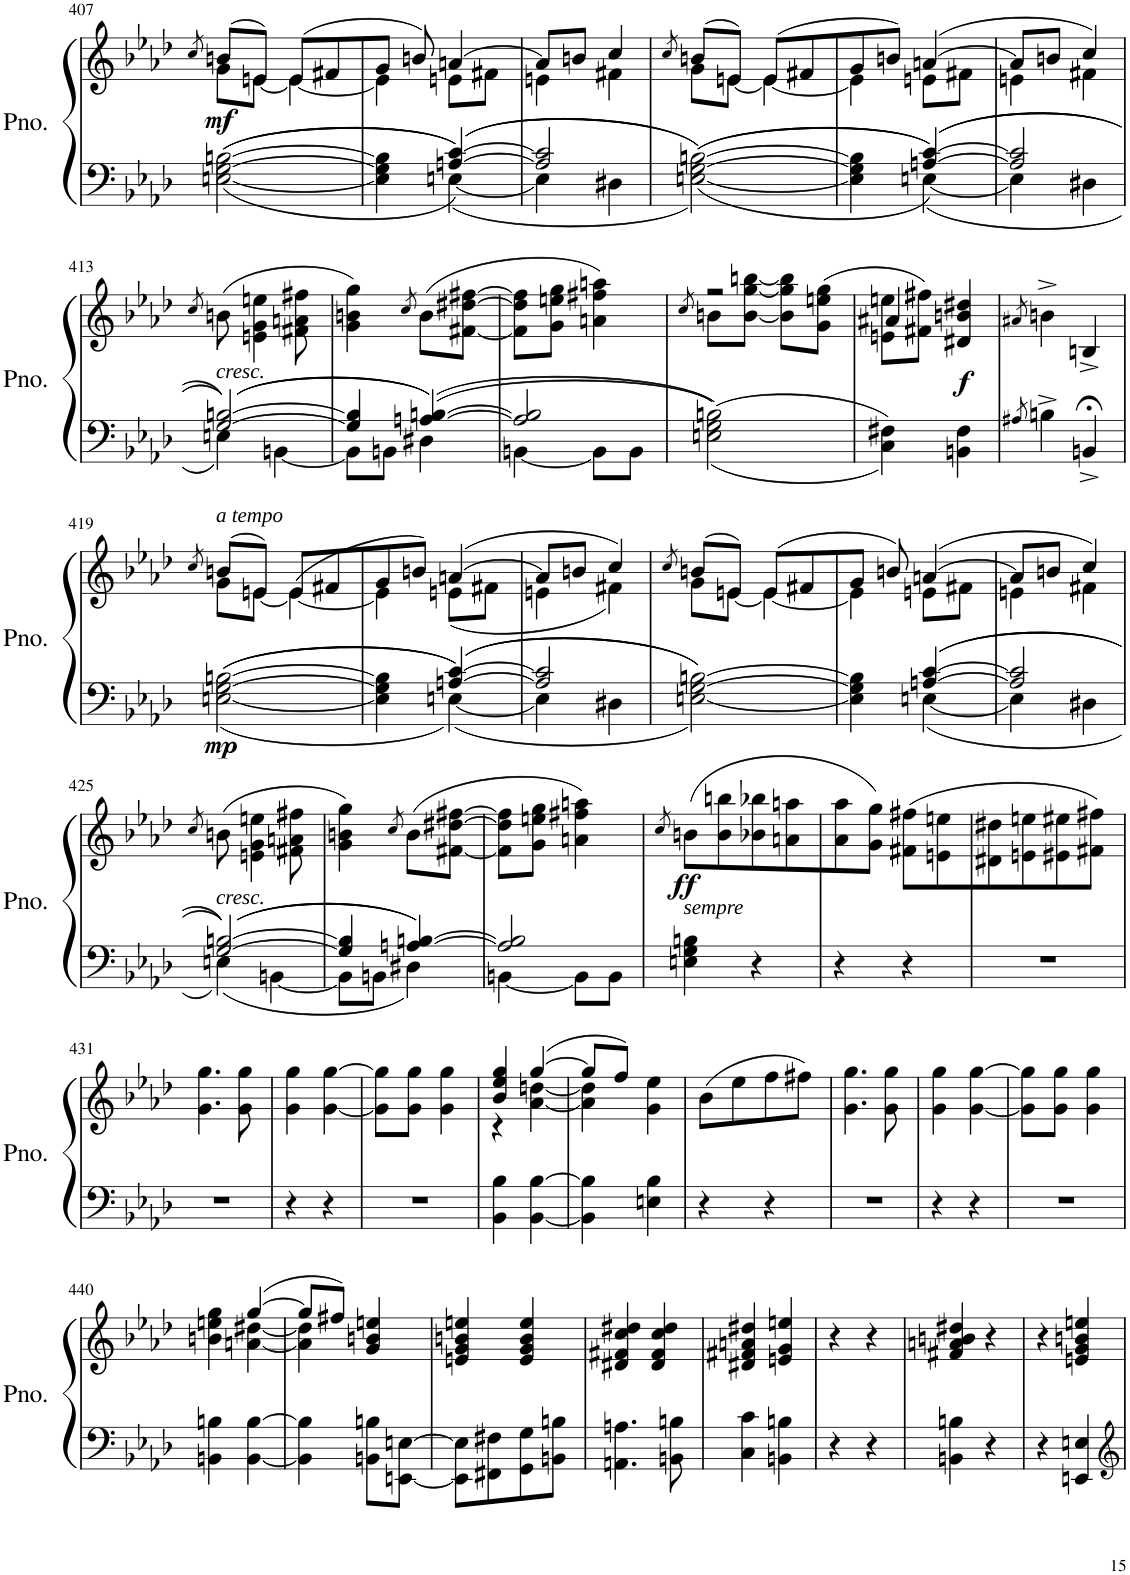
**kern	**kern	**dynam
*part1	*part1	*part1
*staff2	*staff1	*staff1/2
*I"Piano	*	*
*I'Pno.	*	*
!!LO:PB:g=z
*clefF4	*clefG2	*
*k[b-e-a-d-]	*k[b-e-a-d-]	*
*M2/4	*M2/4	*
=407	=407	=407
.	8qcc/	.
*	*^	*
!	!	!	!LO:DY:b
[2En\ [2G\ [2Bn\	(8bn/L	8g\L	mf
.	8en/J)	[8e\J	.
.	(8e/L	4e\_	.
.	8f#X/	.	.
=408	=408	=408	=408
*^	*	*	*
4E\] 4G\] 4B\]	4ryy	8g/J	4e\]	.
.	.	8bn/)	.	.
[4An/ [4c/	[4En\	[4an/	8en\L	.
.	.	.	8f#X\J	.
=409	=409	=409	=409	=409
2A/] 2c/]	4E\]	8a/L]	4en\	.
.	.	8bn/J	.	.
.	4D#X\	4cc/	4f#X\	.
*v	*v	*	*	*
=410	=410	=410	=410
.	8qcc/	.	.
[2En\ [2G\ [2Bn\	(8bn/L	8g\L	.
.	8en/J)	[8e\J	.
.	(8e/L	4e\_	.
.	8f#X/	.	.
=411	=411	=411	=411
*^	*	*	*
4E\] 4G\] 4B\]	4ryy	8g/	4e\]	.
.	.	8bn/J)	.	.
[4An/ [4c/	[4En\	([4an/	8en\L	.
.	.	.	8f#X\J	.
=412	=412	=412	=412	=412
2A/] 2c/]	4E\]	8a/L]	4en\	.
.	.	8bn/J	.	.
.	4D#X\	4cc/)	4f#X\	.
*	*	*v	*v	*
!!LO:LB:g=z
=413	=413	=413	=413
.	.	8qcc/	.
!LO:TX:a:i:t=cresc.	!	!	!
[2G/ [2Bn/	4En\	(>8bn\	.
.	.	4en\ 4g\ 4een\	.
.	[4BBn\	.	.
.	.	8f#X\ 8an\ 8ff#X\	.
=414	=414	=414	=414
4G/] 4B/]	8BB\L]	4g\ 4bn\ 4gg\)	.
.	8BBn\J	.	.
.	.	8qcc/	.
[4An/ [4Bn/	4D#X\	(>8b\L	.
.	.	[8f#X\ [8dd#X\ [8ff#X\J	.
=415	=415	=415	=415
2A/] 2B/]	[4BBn\	8f#\] 8dd#\] 8ff#\]L	.
.	.	8g\ 8een\ 8gg\J	.
.	8BB\L]	4an\ 4ff#X\ 4aan\)	.
.	8BB\J	.	.
*v	*v	*	*
=416	=416	=416
*	*^	*
.	.	8qcc/	.
2En\ 2G\ 2Bn\	2r	8bn\L	.
.	.	[8b\ [8gg\ [8bbn\J	.
.	.	8b\] 8gg\] 8bb\]L	.
.	.	(>8g\ 8een\ 8gg\J	.
=417	=417	=417	=417
4C\ 4F#X\	4a#X/	8en\ 8een\L	.
.	.	8f#X\ 8ff#X\J)	.
!	!	!	!LO:DY:b
4BBn\ 4F#\	4d#X/ 4bn/ 4dd#X/	4ryy	f
*	*v	*v	*
=418	=418	=418
8qA#X/	8qa#X/	.
4Bn^\	4bn^\	.
4BBn;<^/	4Bn^/	.
!!LO:LB:g=z
=419	=419	=419
.	8qcc/	.
*	*^	*
!	!LO:TX:a:i:t=a tempo	!	!
!	!	!	!LO:DY:b=2
[2En\ [2G\ [2Bn\	(8bn/L	8g\L	mp
.	8en/J)	[8e\J	.
.	8e/L	(>4e\_	.
.	8f#X/	.	.
=420	=420	=420	=420
*^	*	*	*
4E\] 4G\] 4B\]	4ryy	8g/	4e\]	.
.	.	8bn/J)	.	.
[4An/ [4c/	[4En\	([4an/	(8en\L	.
.	.	.	8f#X\J	.
=421	=421	=421	=421	=421
2A/] 2c/]	4E\]	8a/L]	4en\	.
.	.	8bn/J	.	.
.	4D#X\	4cc/)	4f#X\)	.
*v	*v	*	*	*
=422	=422	=422	=422
.	8qcc/	.	.
[2En\ [2G\ [2Bn\	(8bn/L	8g\L	.
.	8en/J)	[8e\J	.
.	(8e/L	4e\_	.
.	8f#X/	.	.
=423	=423	=423	=423
*^	*	*	*
4E\] 4G\] 4B\]	4ryy	8g/J	4e\]	.
.	.	8bn/)	.	.
[4An/ [4c/	[4En\	([4an/	8en\L	.
.	.	.	8f#X\J	.
=424	=424	=424	=424	=424
2A/] 2c/]	4E\]	8a/L]	4en\	.
.	.	8bn/J	.	.
.	4D#X\	4cc/)	4f#X\	.
*	*	*v	*v	*
!!LO:LB:g=z
=425	=425	=425	=425
.	.	8qcc/	.
!LO:TX:a:i:t=cresc.	!	!	!
[2G/ [2Bn/	4En\	(>8bn\	.
.	.	4en\ 4g\ 4een\	.
.	[4BBn\	.	.
.	.	8f#X\ 8an\ 8ff#X\	.
=426	=426	=426	=426
4G/] 4B/]	8BB\L]	4g\ 4bn\ 4gg\)	.
.	8BBn\J	.	.
.	.	8qcc/	.
[4An/ [4Bn/	4D#X\	(>8b\L	.
.	.	[8f#X\ [8dd#X\ [8ff#X\J	.
=427	=427	=427	=427
2A/] 2B/]	[4BBn\	8f#\] 8dd#\] 8ff#\]L	.
.	.	8g\ 8een\ 8gg\J	.
.	8BB\L]	4an\ 4ff#X\ 4aan\)	.
.	8BB\J	.	.
*v	*v	*	*
=428	=428	=428
.	8qcc/	.
!LO:TX:a:i:t=sempre	!	!
!	!	!LO:DY:b
4En\ 4G\ 4Bn\	(>8bn\L	ff
.	8b\ 8bbn\	.
4r	8b-X\ 8bb-X\	.
.	8an\ 8aan\	.
=429	=429	=429
4r	8a-\ 8aa-\	.
.	8g\ 8gg\J)	.
4r	(8f#X\ 8ff#X\L	.
.	8en\ 8een\	.
=430	=430	=430
2r	8d#X\ 8dd#X\	.
.	8en\ 8een\	.
.	8e#X\ 8ee#X\	.
.	8f#X\ 8ff#X\J)	.
!!LO:LB:g=z
=431	=431	=431
2r	4.g\ 4.gg\	.
.	8g\ 8gg\	.
=432	=432	=432
4r	4g\ 4gg\	.
4r	[4g\ [4gg\	.
=433	=433	=433
2r	8g\] 8gg\]L	.
.	8g\ 8gg\J	.
.	4g\ 4gg\	.
=434	=434	=434
*	*^	*
4BB-\ 4B-\	4b-/ 4ee-/ 4gg/	4r	.
[4BB-\ [4B-\	([4gg/	[4a-\ [4ddn\	.
=435	=435	=435	=435
4BB-\] 4B-\]	8gg/L]	4a-\] 4dd\]	.
.	8ff/J)	.	.
4En\ 4B-\	4g\ 4ee-\	4ryy	.
*	*v	*v	*
=436	=436	=436
4r	(8b-\L	.
.	8ee-\	.
4r	8ff\	.
.	8ff#X\J)	.
=437	=437	=437
2r	4.g\ 4.gg\	.
.	8g\ 8gg\	.
=438	=438	=438
4r	4g\ 4gg\	.
4r	[4g\ [4gg\	.
=439	=439	=439
2r	8g\] 8gg\]L	.
.	8g\ 8gg\J	.
.	4g\ 4gg\	.
!!LO:LB:g=z
=440	=440	=440
*	*^	*
4BBn\ 4Bn\	4bn\ 4een\ 4gg\	4ryy	.
[4BB\ [4B\	([4gg/	[4an\ [4dd#X\	.
=441	=441	=441	=441
4BB\] 4B\]	8gg/L]	4a\] 4dd#\]	.
.	8ff#X/J)	.	.
8BBn\ 8Bn\L	4g/ 4bn/ 4een/	4ryy	.
[8EEn\ [8En\J	.	.	.
*	*v	*v	*
=442	=442	=442
8EE\] 8E\]L	4en/ 4g/ 4bn/ 4een/	.
8FF#X\ 8F#X\	.	.
8GG\ 8G\	4e/ 4g/ 4b/ 4ee/	.
8BBn\ 8Bn\J	.	.
=443	=443	=443
4.AAn\ 4.An\	4d#X/ 4f#X/ 4cc/ 4dd#X/	.
.	4d#/ 4f#/ 4cc/ 4dd#/	.
8BBn\ 8Bn\	.	.
=444	=444	=444
4C\ 4c\	4d#X/ 4f#X/ 4an/ 4dd#X/	.
4BBn\ 4Bn\	4en/ 4g/ 4een/	.
=445	=445	=445
4r	4r	.
4r	4r	.
=446	=446	=446
4BBn\ 4Bn\	4f#X/ 4an/ 4bn/ 4dd#X/	.
4r	4r	.
=447	=447	=447
4r	4r	.
4EEn/ 4En/	4en/ 4g/ 4bn/ 4een/	.
=	=	=
*-	*-	*-
